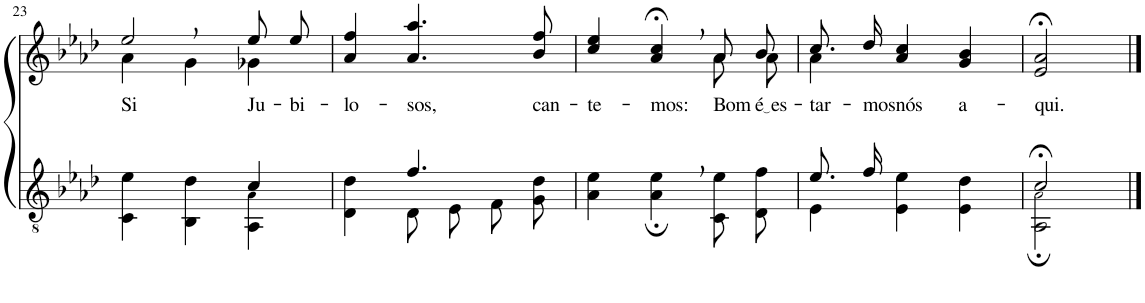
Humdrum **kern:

**kern	**kern	**text
*part2	*part1	*part1
*staff2	*staff1	*staff1
*I"Parte III e IV	*I"Parte I e II	*
!!LO:PB:g=z
*clefGv2	*clefG2	*
*Trd3c5	*Trd3c5	*
*k[b-e-a-d-]	*k[b-e-a-d-]	*
*M3/4	*M3/4	*
=23	=23	=23
*^	*^	*
!	!	!	!	!LO:LY:b
2ryy	4C\ 4e-\	2ee-,/	4a-\	Si
.	4BB-\ 4d-\	.	4g\	.
!	!	!	!	!LO:LY:b
4c/	4AA-\ 4A-!\	8ee-/L	4g-X\	Ju-
!	!	!	!	!LO:LY:b
.	.	8ee-/J	.	-bi-
*	*	*v	*v	*
=24	=24	=24	=24
!	!	!	!LO:LY:b
4ryy	4D-\ 4d-\	4a-/ 4ff/	-lo-
!	!	!	!LO:LY:b
4.f/	8D-\L	4.a-/ 4.aa-/	-sos,
.	8E-\J	.	.
.	8F/L	.	.
!	!	!	!LO:LY:b
8ryy	8G/ 8d-/J	8b-/ 8ff/	can-
=25	=25	=25	=25
!	!	!	!LO:LY:b
*v	*v	*^	*
4A-\ 4e-\	4cc/ 4ee-/	2ryy	-te-
!	!	!	!LO:LY:b
4A-\;, 4e-\;,	4a-/;<, 4cc/;<,	.	-mos:
!	!	!	!LO:LY:b
8C/ 8e-/L	8a-/L	8a-\L	-Bom
!	!	!	!LO:LY:b
8D-/ 8f/J	8b-/J	8a-\J	é es
=26	=26	=26	=26
*^	*	*	*
!	!	!	!	!LO:LY:b
8.e-/L	4E-\	8.cc/L	4a-\	-tar-
!	!	!	!	!LO:LY:b
16f/Jk	.	16dd-/Jk	.	-mos
!	!	!	!	!LO:LY:b
4E-\ 4e-\	2ryy	4a-/ 4cc/	2ryy	nós
!	!	!	!	!LO:LY:b
4E-\ 4d-\	.	4g/ 4b-/	.	a-
*	*	*v	*v	*
=27	=27	=27	=27
!	!	!	!LO:LY:b
2c;</	2AA-\; 2A-!\;	2e-/;< 2a-/;<	-qui.
*v	*v	*	*
==	==	==
*-	*-	*-
